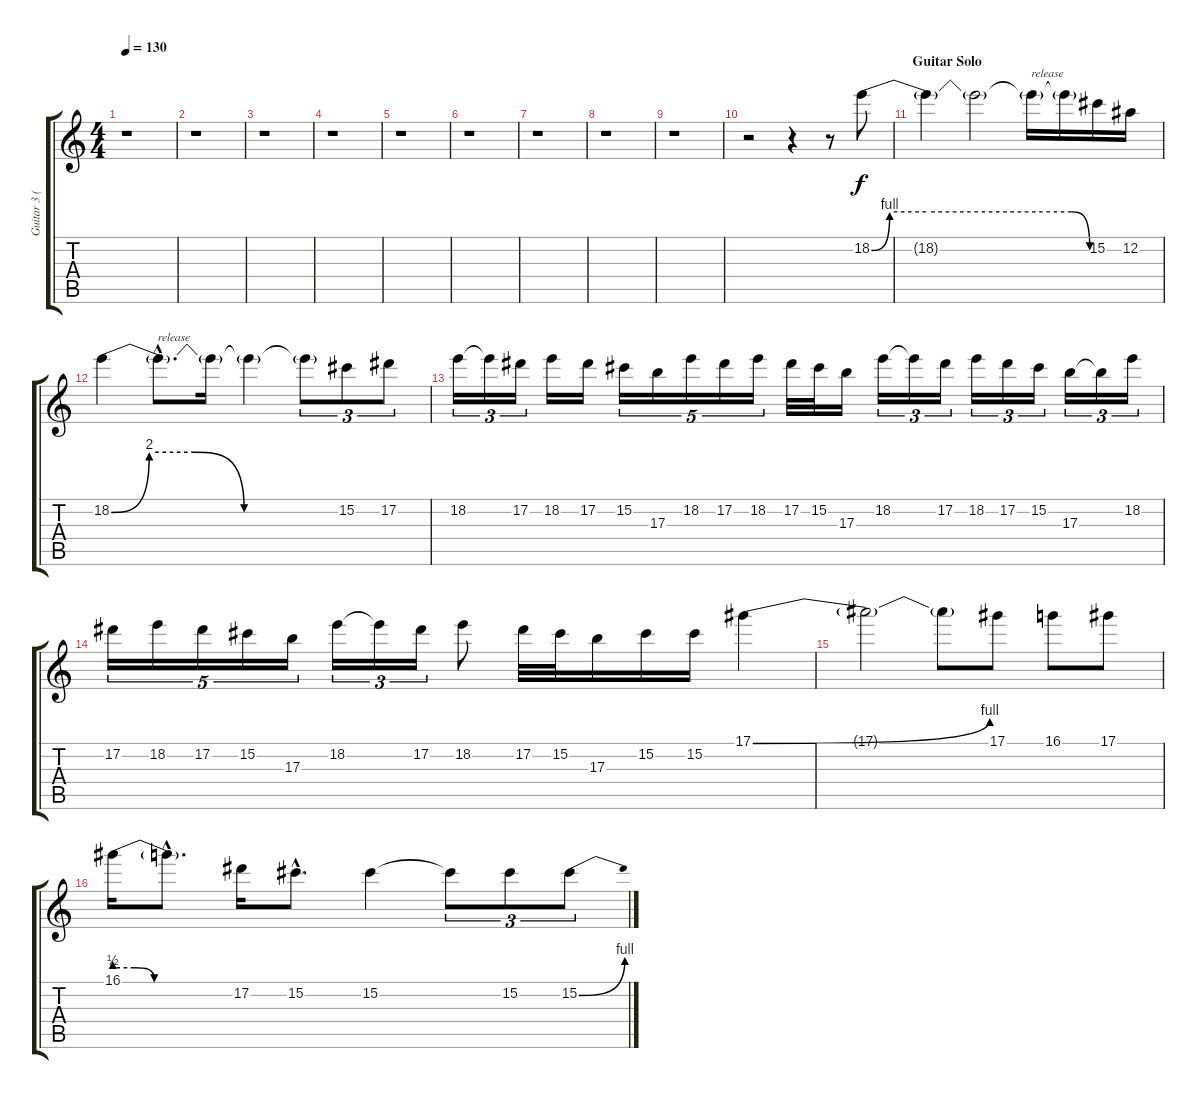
\track ("Guitar 3 (Slash)" "Guitar 3 (") {instrument distortionguitar}
\staff {score tabs}
\tuning (Eb4 Bb3 Gb3 Db3 Ab2 Eb2) {hide}
\ts (4 4)
\tempo 130
\clef g2
\ks c
r.1{dy mp} |
r.1 |
r.1 |
r.1 |
r.1 |
r.1 |
r.1 |
r.1 |
r.1 |
r.2 r.4 r.8 18.2{be (custom 0 0 5 4 15 4 55 4 60 0)}.8{dy f} |
\section ("" "Guitar Solo")
18.2{t}.4 18.2{t}.2 18.2{t}.16{txt "release"} 18.2{t}.16 15.2.16 12.2.16 |
18.2{be (custom 0 0 10 8 22 8 35 0 60 0)}.4 18.2{hac t}.8{d txt "release"} 18.2{t}.16 18.2{t}.4 18.2{t}.8{tu (3 2)} 15.2.8{tu (3 2)} 17.2.8{tu (3 2)} |
18.2.16{tu (3 2)} 18.2{t}.16{tu (3 2)} 17.2.16{tu (3 2)} 18.2.16 17.2.16 15.2.16{tu (5 4)} 17.3.16{tu (5 4)} 18.2.16{tu (5 4)} 17.2.16{tu (5 4)} 18.2.16{tu (5 4)} 17.2.32 15.2.32 17.3.16 18.2.16{tu (3 2)} 18.2{t}.16{tu (3 2)} 17.2.16{tu (3 2)} 18.2.16{tu (3 2)} 17.2.16{tu (3 2)} 15.2.16{tu (3 2)} 17.3.16{tu (3 2)} 17.3{t}.16{tu (3 2)} 18.2.16{tu (3 2)} |
17.2.16{tu (5 4)} 18.2.16{tu (5 4)} 17.2.16{tu (5 4)} 15.2.16{tu (5 4)} 17.3.16{tu (5 4)} 18.2.16{tu (3 2)} 18.2{t}.16{tu (3 2)} 17.2.16{tu (3 2)} 18.2.8 17.2.32 15.2.32 17.3.16 15.2.16 15.2.16 17.1{be (bend 0 0 60 4)}.4 |
17.1{t}.2 17.1{t}.8 17.1.8 16.1.8 17.1.8 |
16.1{be (custom 0 2 10 2 20 0 40 0 60 0)}.16 16.1{hac t}.8{d} 17.2.16 15.2{hac}.8{d} 15.2.4 15.2{t}.8{tu (3 2)} 15.2.8{tu (3 2)} 15.2{be (bend 0 0 60 4)}.8{tu (3 2)}
